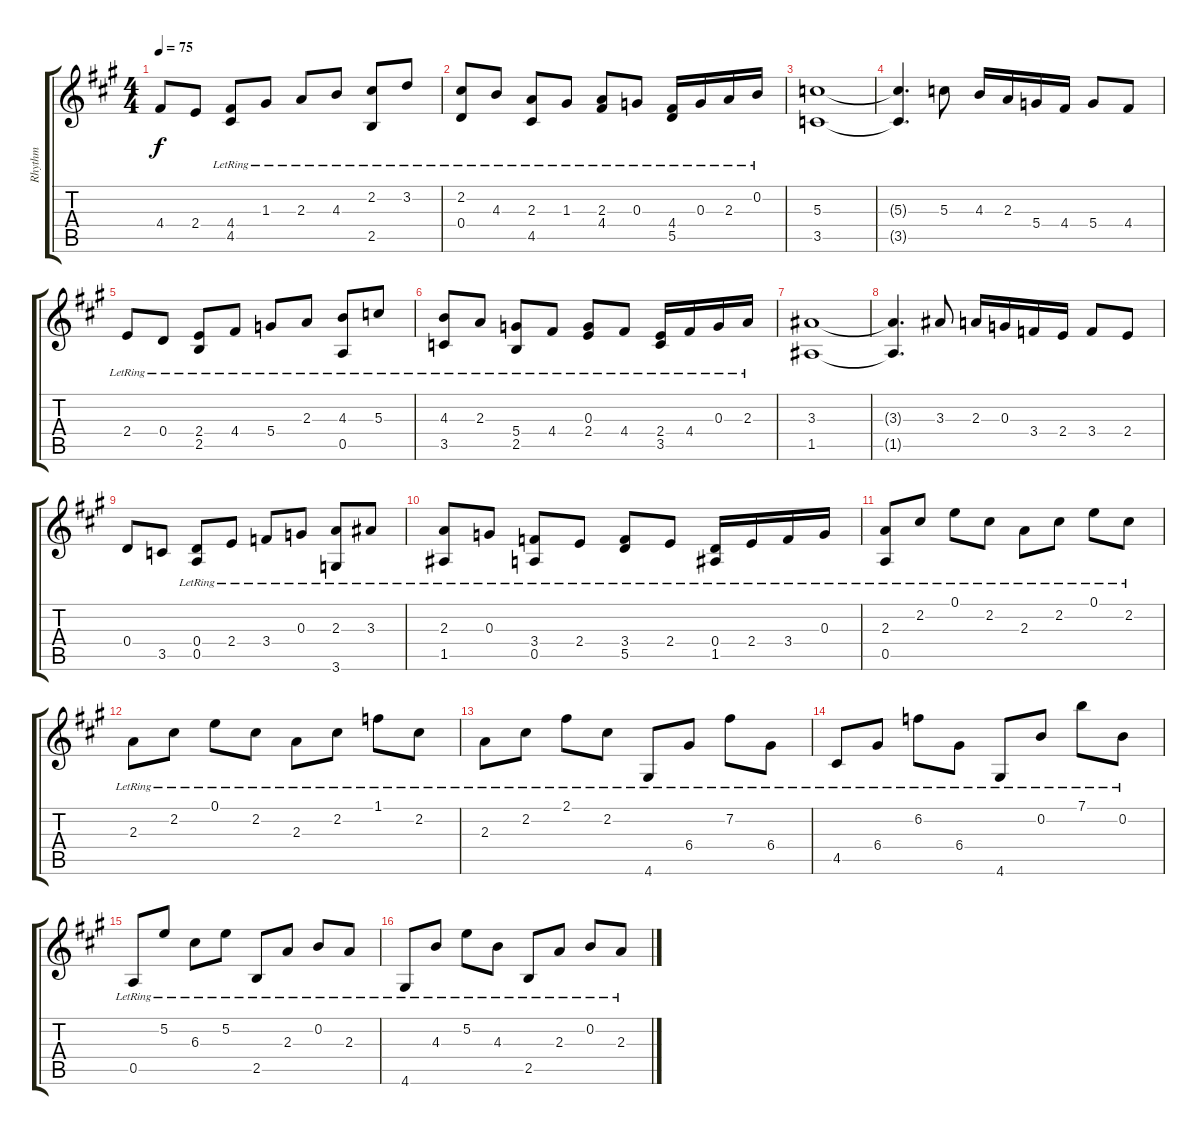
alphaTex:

\track ("Rhythm" "Rhythm") {instrument acousticguitarnylon}
\staff {score tabs}
\tuning (E4 B3 G3 D3 A2 E2) {hide}
\ts (4 4)
\tempo 75
\clef g2
\ks f#minor
4.4.8{dy f} 2.4.8 (4.4{lr} 4.5{lr}).8 1.3{lr}.8 2.3{lr}.8 4.3{lr}.8 (2.2{lr} 2.5{lr}).8 3.2{lr}.8 |
(2.2{lr} 0.4{lr}).8 4.3{lr}.8 (2.3{lr} 4.5{lr}).8 1.3{lr}.8 (2.3{lr} 4.4{lr}).8 0.3{lr}.8 (4.4{lr} 5.5).16 0.3{lr}.16 2.3{lr}.16 0.2{lr}.16 |
(5.3 3.5).1 |
(5.3{t} 3.5{t}).4{d} 5.3.8 4.3.16 2.3.16 5.4.16 4.4.16 5.4.8 4.4.8 |
2.4{lr}.8 0.4{lr}.8 (2.4{lr} 2.5{lr}).8 4.4{lr}.8 5.4{lr}.8 2.3{lr}.8 (4.3{lr} 0.5{lr}).8 5.3{lr}.8 |
(4.3{lr} 3.5{lr}).8 2.3{lr}.8 (5.4{lr} 2.5{lr}).8 4.4{lr}.8 (0.3{lr} 2.4{lr}).8 4.4{lr}.8 (2.4{lr} 3.5{lr}).16 4.4{lr}.16 0.3{lr}.16 2.3{lr}.16 |
(3.3 1.5).1 |
(3.3{t} 1.5{t}).4{d} 3.3.8 2.3.16 0.3.16 3.4.16 2.4.16 3.4.8 2.4.8 |
0.4.8 3.5.8 (0.4{lr} 0.5{lr}).8 2.4{lr}.8 3.4{lr}.8 0.3{lr}.8 (2.3{lr} 3.6{lr}).8 3.3{lr}.8 |
(2.3{lr} 1.5{lr}).8 0.3{lr}.8 (3.4{lr} 0.5{lr}).8 2.4{lr}.8 (3.4{lr} 5.5{lr}).8 2.4{lr}.8 (0.4{lr} 1.5{lr}).16 2.4{lr}.16 3.4{lr}.16 0.3{lr}.16 |
(2.3{lr} 0.5{lr}).8 2.2{lr}.8 0.1{lr}.8 2.2{lr}.8 2.3{lr}.8 2.2{lr}.8 0.1{lr}.8 2.2{lr}.8 |
2.3{lr}.8 2.2{lr}.8 0.1{lr}.8 2.2{lr}.8 2.3{lr}.8 2.2{lr}.8 1.1{lr}.8 2.2{lr}.8 |
2.3{lr}.8 2.2{lr}.8 2.1{lr}.8 2.2{lr}.8 4.6{lr}.8 6.4{lr}.8 7.2{lr}.8 6.4{lr}.8 |
4.5{lr}.8 6.4{lr}.8 6.2{lr}.8 6.4{lr}.8 4.6{lr}.8 0.2{lr}.8 7.1{lr}.8 0.2{lr}.8 |
0.5{lr}.8 5.2{lr}.8 6.3{lr}.8 5.2{lr}.8 2.5{lr}.8 2.3{lr}.8 0.2{lr}.8 2.3{lr}.8 |
4.6{lr}.8 4.3{lr}.8 5.2{lr}.8 4.3{lr}.8 2.5{lr}.8 2.3{lr}.8 0.2{lr}.8 2.3{lr}.8
